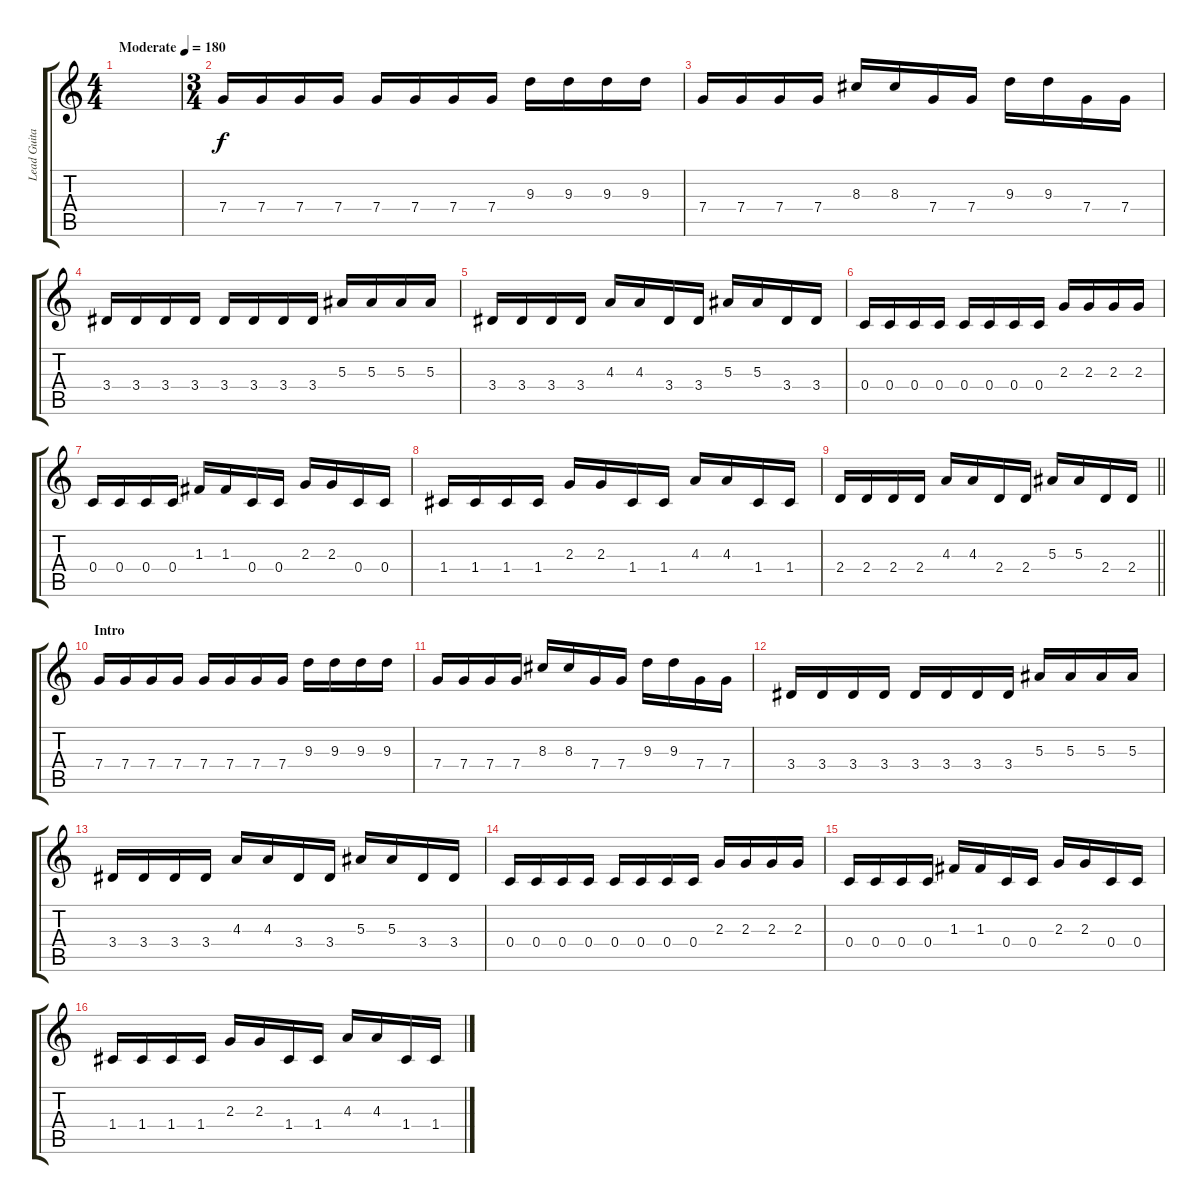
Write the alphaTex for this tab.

\track ("Lead Guitar" "Lead Guita") {instrument overdrivenguitar}
\staff {score tabs}
\tuning (D4 A3 F3 C3 G2 C2) {hide}
\ts (4 4)
\tempo (180 "Moderate")
\clef g2
\ks c
|
\ts (3 4)
7.4.16 7.4.16 7.4.16 7.4.16 7.4.16 7.4.16 7.4.16 7.4.16 9.3.16 9.3.16 9.3.16 9.3.16 |
7.4.16 7.4.16 7.4.16 7.4.16 8.3.16 8.3.16 7.4.16 7.4.16 9.3.16 9.3.16 7.4.16 7.4.16 |
3.4.16 3.4.16 3.4.16 3.4.16 3.4.16 3.4.16 3.4.16 3.4.16 5.3.16 5.3.16 5.3.16 5.3.16 |
3.4.16 3.4.16 3.4.16 3.4.16 4.3.16 4.3.16 3.4.16 3.4.16 5.3.16 5.3.16 3.4.16 3.4.16 |
0.4.16 0.4.16 0.4.16 0.4.16 0.4.16 0.4.16 0.4.16 0.4.16 2.3.16 2.3.16 2.3.16 2.3.16 |
0.4.16 0.4.16 0.4.16 0.4.16 1.3.16 1.3.16 0.4.16 0.4.16 2.3.16 2.3.16 0.4.16 0.4.16 |
1.4.16 1.4.16 1.4.16 1.4.16 2.3.16 2.3.16 1.4.16 1.4.16 4.3.16 4.3.16 1.4.16 1.4.16 |
\barLineRight lightlight
2.4.16 2.4.16 2.4.16 2.4.16 4.3.16 4.3.16 2.4.16 2.4.16 5.3.16 5.3.16 2.4.16 2.4.16 |
\section ("" "Intro")
7.4.16 7.4.16 7.4.16 7.4.16 7.4.16 7.4.16 7.4.16 7.4.16 9.3.16 9.3.16 9.3.16 9.3.16 |
7.4.16 7.4.16 7.4.16 7.4.16 8.3.16 8.3.16 7.4.16 7.4.16 9.3.16 9.3.16 7.4.16 7.4.16 |
3.4.16 3.4.16 3.4.16 3.4.16 3.4.16 3.4.16 3.4.16 3.4.16 5.3.16 5.3.16 5.3.16 5.3.16 |
3.4.16 3.4.16 3.4.16 3.4.16 4.3.16 4.3.16 3.4.16 3.4.16 5.3.16 5.3.16 3.4.16 3.4.16 |
0.4.16 0.4.16 0.4.16 0.4.16 0.4.16 0.4.16 0.4.16 0.4.16 2.3.16 2.3.16 2.3.16 2.3.16 |
0.4.16 0.4.16 0.4.16 0.4.16 1.3.16 1.3.16 0.4.16 0.4.16 2.3.16 2.3.16 0.4.16 0.4.16 |
1.4.16 1.4.16 1.4.16 1.4.16 2.3.16 2.3.16 1.4.16 1.4.16 4.3.16 4.3.16 1.4.16 1.4.16
